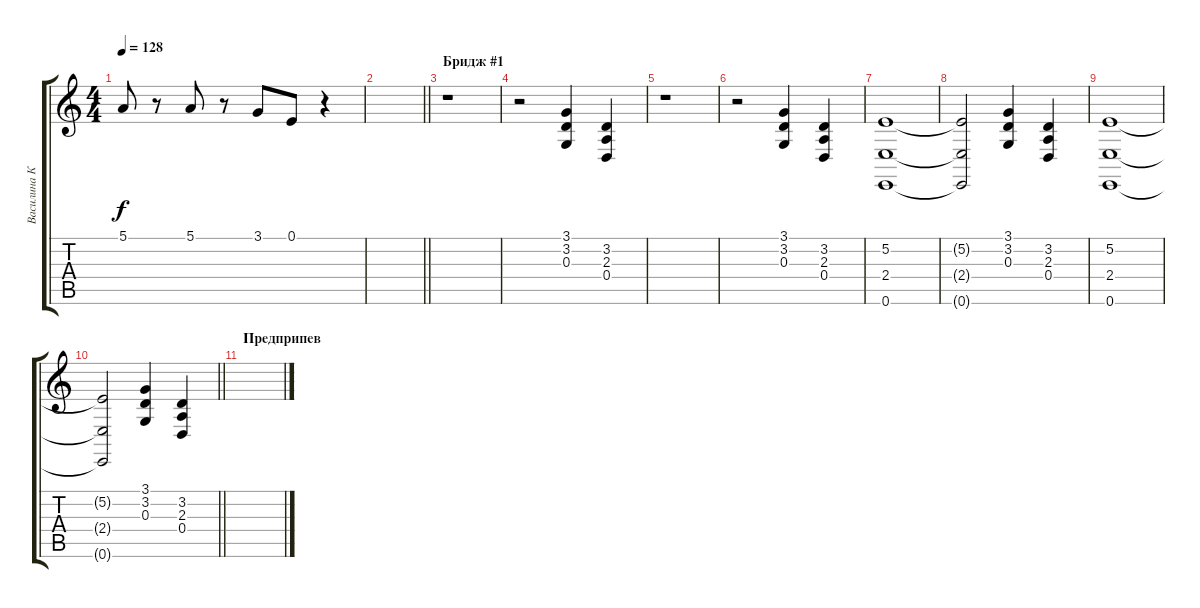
\track ("Василина Кичигина" "Василина К") {instrument stringensemble1}
\staff {score tabs}
\tuning (E4 B3 G3 D3 A2 E2) {hide}
\ts (4 4)
\tempo 128
\clef g2
\ks c
5.1.8{dy f} r.8 5.1.8 r.8 3.1.8 0.1.8 r.4 |
\barLineRight lightlight
|
\section ("" "Бридж #1")
r.1 |
r.2 (3.1 3.2 0.3).4 (3.2 2.3 0.4).4 |
r.1 |
r.2 (3.1 3.2 0.3).4 (3.2 2.3 0.4).4 |
(5.2 2.4 0.6).1 |
(5.2{t} 2.4{t} 0.6{t}).2 (3.1 3.2 0.3).4 (3.2 2.3 0.4).4 |
(5.2 2.4 0.6).1 |
\barLineRight lightlight
(5.2{t} 2.4{t} 0.6{t}).2 (3.1 3.2 0.3).4 (3.2 2.3 0.4).4 |
\section ("" "Предприпев")
